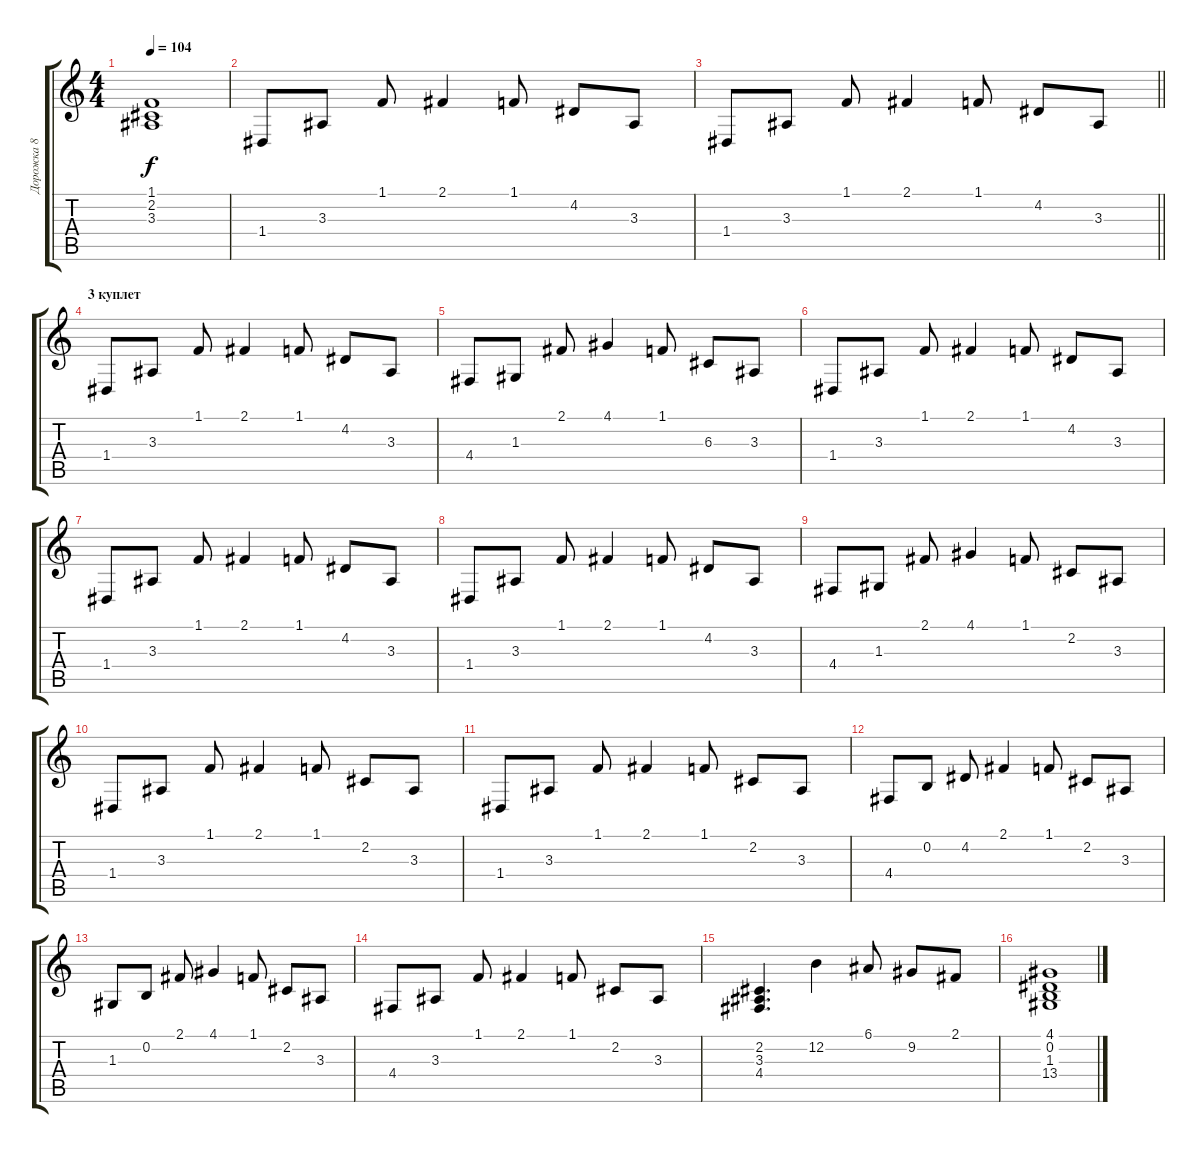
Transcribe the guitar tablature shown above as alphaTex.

\track ("Дорожка 8" "Дорожка 8") {instrument electricgrandpiano}
\staff {score tabs}
\tuning (E4 B3 G3 D3 A2 E2) {hide}
\ts (4 4)
\tempo 104
\clef g2
\ks c
(1.1 2.2 3.3).1{dy f} |
1.4.8 3.3.8 1.1.8 2.1.4 1.1.8 4.2.8 3.3.8 |
\barLineRight lightlight
1.4.8 3.3.8 1.1.8 2.1.4 1.1.8 4.2.8 3.3.8 |
\section ("" "3 куплет")
1.4.8 3.3.8 1.1.8 2.1.4 1.1.8 4.2.8 3.3.8 |
4.4.8 1.3.8 2.1.8 4.1.4 1.1.8 6.3.8 3.3.8 |
1.4.8 3.3.8 1.1.8 2.1.4 1.1.8 4.2.8 3.3.8 |
1.4.8 3.3.8 1.1.8 2.1.4 1.1.8 4.2.8 3.3.8 |
1.4.8 3.3.8 1.1.8 2.1.4 1.1.8 4.2.8 3.3.8 |
4.4.8 1.3.8 2.1.8 4.1.4 1.1.8 2.2.8 3.3.8 |
1.4.8 3.3.8 1.1.8 2.1.4 1.1.8 2.2.8 3.3.8 |
1.4.8 3.3.8 1.1.8 2.1.4 1.1.8 2.2.8 3.3.8 |
4.4.8 0.2.8 4.2.8 2.1.4 1.1.8 2.2.8 3.3.8 |
1.3.8 0.2.8 2.1.8 4.1.4 1.1.8 2.2.8 3.3.8 |
4.4.8 3.3.8 1.1.8 2.1.4 1.1.8 2.2.8 3.3.8 |
(2.2 3.3 4.4).4{d} 12.2.4 6.1.8 9.2.8 2.1.8 |
(4.1 0.2 1.3 13.4).1
